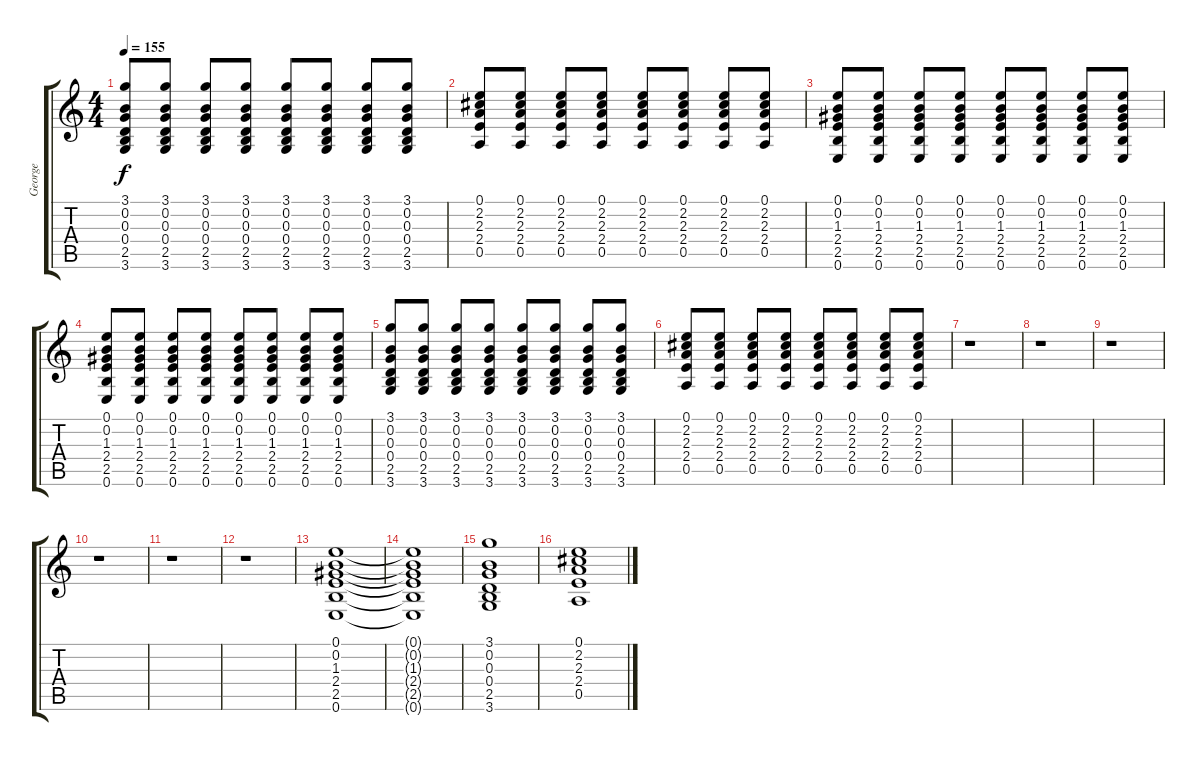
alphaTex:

\track ("George" "George") {instrument electricguitarjazz}
\staff {score tabs}
\tuning (E4 B3 G3 D3 A2 E2) {hide}
\ts (4 4)
\tempo 155
\clef g2
\ks c
(3.1 0.2 0.3 0.4 2.5 3.6).8{dy f} (3.1 0.2 0.3 0.4 2.5 3.6).8 (3.1 0.2 0.3 0.4 2.5 3.6).8 (3.1 0.2 0.3 0.4 2.5 3.6).8 (3.1 0.2 0.3 0.4 2.5 3.6).8 (3.1 0.2 0.3 0.4 2.5 3.6).8 (3.1 0.2 0.3 0.4 2.5 3.6).8 (3.1 0.2 0.3 0.4 2.5 3.6).8 |
(0.1 2.2 2.3 2.4 0.5).8 (0.1 2.2 2.3 2.4 0.5).8 (0.1 2.2 2.3 2.4 0.5).8 (0.1 2.2 2.3 2.4 0.5).8 (0.1 2.2 2.3 2.4 0.5).8 (0.1 2.2 2.3 2.4 0.5).8 (0.1 2.2 2.3 2.4 0.5).8 (0.1 2.2 2.3 2.4 0.5).8 |
(0.1 0.2 1.3 2.4 2.5 0.6).8 (0.1 0.2 1.3 2.4 2.5 0.6).8 (0.1 0.2 1.3 2.4 2.5 0.6).8 (0.1 0.2 1.3 2.4 2.5 0.6).8 (0.1 0.2 1.3 2.4 2.5 0.6).8 (0.1 0.2 1.3 2.4 2.5 0.6).8 (0.1 0.2 1.3 2.4 2.5 0.6).8 (0.1 0.2 1.3 2.4 2.5 0.6).8 |
(0.1 0.2 1.3 2.4 2.5 0.6).8 (0.1 0.2 1.3 2.4 2.5 0.6).8 (0.1 0.2 1.3 2.4 2.5 0.6).8 (0.1 0.2 1.3 2.4 2.5 0.6).8 (0.1 0.2 1.3 2.4 2.5 0.6).8 (0.1 0.2 1.3 2.4 2.5 0.6).8 (0.1 0.2 1.3 2.4 2.5 0.6).8 (0.1 0.2 1.3 2.4 2.5 0.6).8 |
(3.1 0.2 0.3 0.4 2.5 3.6).8 (3.1 0.2 0.3 0.4 2.5 3.6).8 (3.1 0.2 0.3 0.4 2.5 3.6).8 (3.1 0.2 0.3 0.4 2.5 3.6).8 (3.1 0.2 0.3 0.4 2.5 3.6).8 (3.1 0.2 0.3 0.4 2.5 3.6).8 (3.1 0.2 0.3 0.4 2.5 3.6).8 (3.1 0.2 0.3 0.4 2.5 3.6).8 |
(0.1 2.2 2.3 2.4 0.5).8 (0.1 2.2 2.3 2.4 0.5).8 (0.1 2.2 2.3 2.4 0.5).8 (0.1 2.2 2.3 2.4 0.5).8 (0.1 2.2 2.3 2.4 0.5).8 (0.1 2.2 2.3 2.4 0.5).8 (0.1 2.2 2.3 2.4 0.5).8 (0.1 2.2 2.3 2.4 0.5).8 |
r.1 |
r.1 |
r.1 |
r.1 |
r.1 |
r.1 |
(0.1 0.2 1.3 2.4 2.5 0.6).1 |
(0.1{t} 0.2{t} 1.3{t} 2.4{t} 2.5{t} 0.6{t}).1 |
(3.1 0.2 0.3 0.4 2.5 3.6).1 |
(0.1 2.2 2.3 2.4 0.5).1
